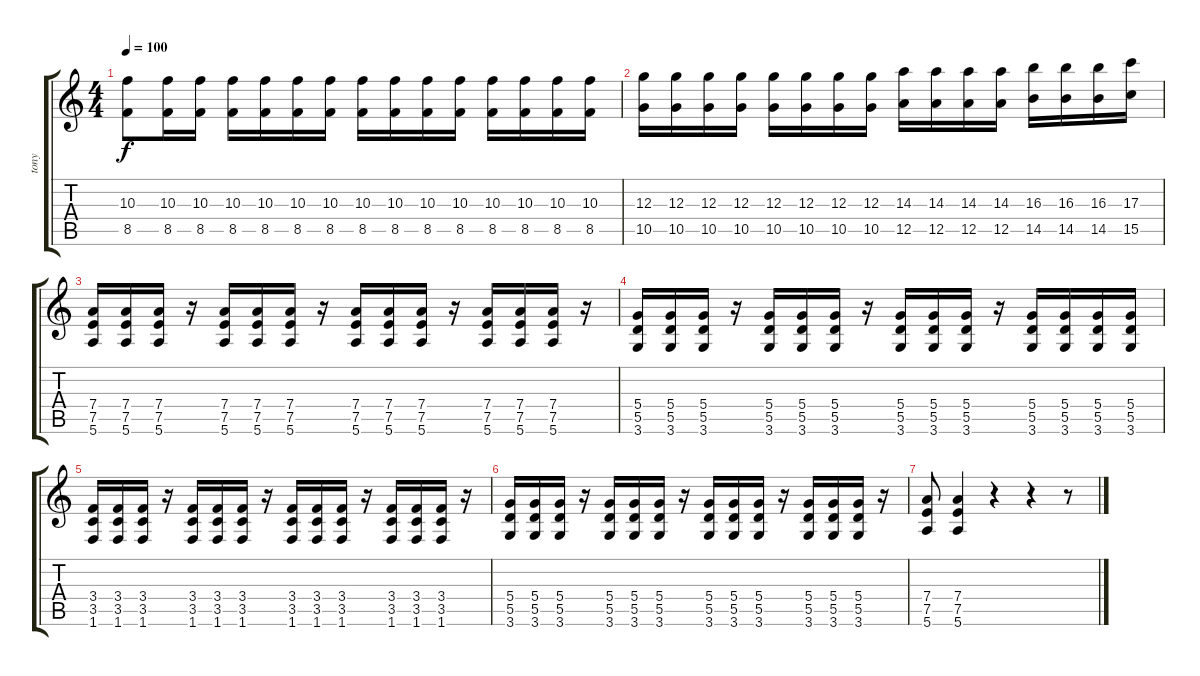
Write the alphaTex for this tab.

\track ("tony" "tony") {instrument distortionguitar}
\staff {score tabs}
\tuning (E4 B3 G3 D3 A2 E2) {hide}
\ts (4 4)
\tempo 100
\clef g2
\ks c
(10.3 8.5).8{dy f} (10.3 8.5).16 (10.3 8.5).16 (10.3 8.5).16 (10.3 8.5).16 (10.3 8.5).16 (10.3 8.5).16 (10.3 8.5).16 (10.3 8.5).16 (10.3 8.5).16 (10.3 8.5).16 (10.3 8.5).16 (10.3 8.5).16 (10.3 8.5).16 (10.3 8.5).16 |
(12.3 10.5).16 (12.3 10.5).16 (12.3 10.5).16 (12.3 10.5).16 (12.3 10.5).16 (12.3 10.5).16 (12.3 10.5).16 (12.3 10.5).16 (14.3 12.5).16 (14.3 12.5).16 (14.3 12.5).16 (14.3 12.5).16 (16.3 14.5).16 (16.3 14.5).16 (16.3 14.5).16 (17.3 15.5).16 |
(7.4 7.5 5.6).16 (7.4 7.5 5.6).16 (7.4 7.5 5.6).16 r.16 (7.4 7.5 5.6).16 (7.4 7.5 5.6).16 (7.4 7.5 5.6).16 r.16 (7.4 7.5 5.6).16 (7.4 7.5 5.6).16 (7.4 7.5 5.6).16 r.16 (7.4 7.5 5.6).16 (7.4 7.5 5.6).16 (7.4 7.5 5.6).16 r.16 |
(5.4 5.5 3.6).16 (5.4 5.5 3.6).16 (5.4 5.5 3.6).16 r.16 (5.4 5.5 3.6).16 (5.4 5.5 3.6).16 (5.4 5.5 3.6).16 r.16 (5.4 5.5 3.6).16 (5.4 5.5 3.6).16 (5.4 5.5 3.6).16 r.16 (5.4 5.5 3.6).16{instrument electricguitarmuted} (5.4 5.5 3.6).16 (5.4 5.5 3.6).16 (5.4 5.5 3.6).16 |
(3.4 3.5 1.6).16{instrument distortionguitar} (3.4 3.5 1.6).16 (3.4 3.5 1.6).16 r.16 (3.4 3.5 1.6).16 (3.4 3.5 1.6).16 (3.4 3.5 1.6).16 r.16 (3.4 3.5 1.6).16 (3.4 3.5 1.6).16 (3.4 3.5 1.6).16 r.16 (3.4 3.5 1.6).16 (3.4 3.5 1.6).16 (3.4 3.5 1.6).16 r.16 |
(5.4 5.5 3.6).16{instrument distortionguitar} (5.4 5.5 3.6).16 (5.4 5.5 3.6).16 r.16 (5.4 5.5 3.6).16 (5.4 5.5 3.6).16 (5.4 5.5 3.6).16 r.16 (5.4 5.5 3.6).16 (5.4 5.5 3.6).16 (5.4 5.5 3.6).16 r.16 (5.4 5.5 3.6).16 (5.4 5.5 3.6).16 (5.4 5.5 3.6).16 r.16 |
(7.4 7.5 5.6).8 (7.4 7.5 5.6).4 r.4 r.4 r.8
